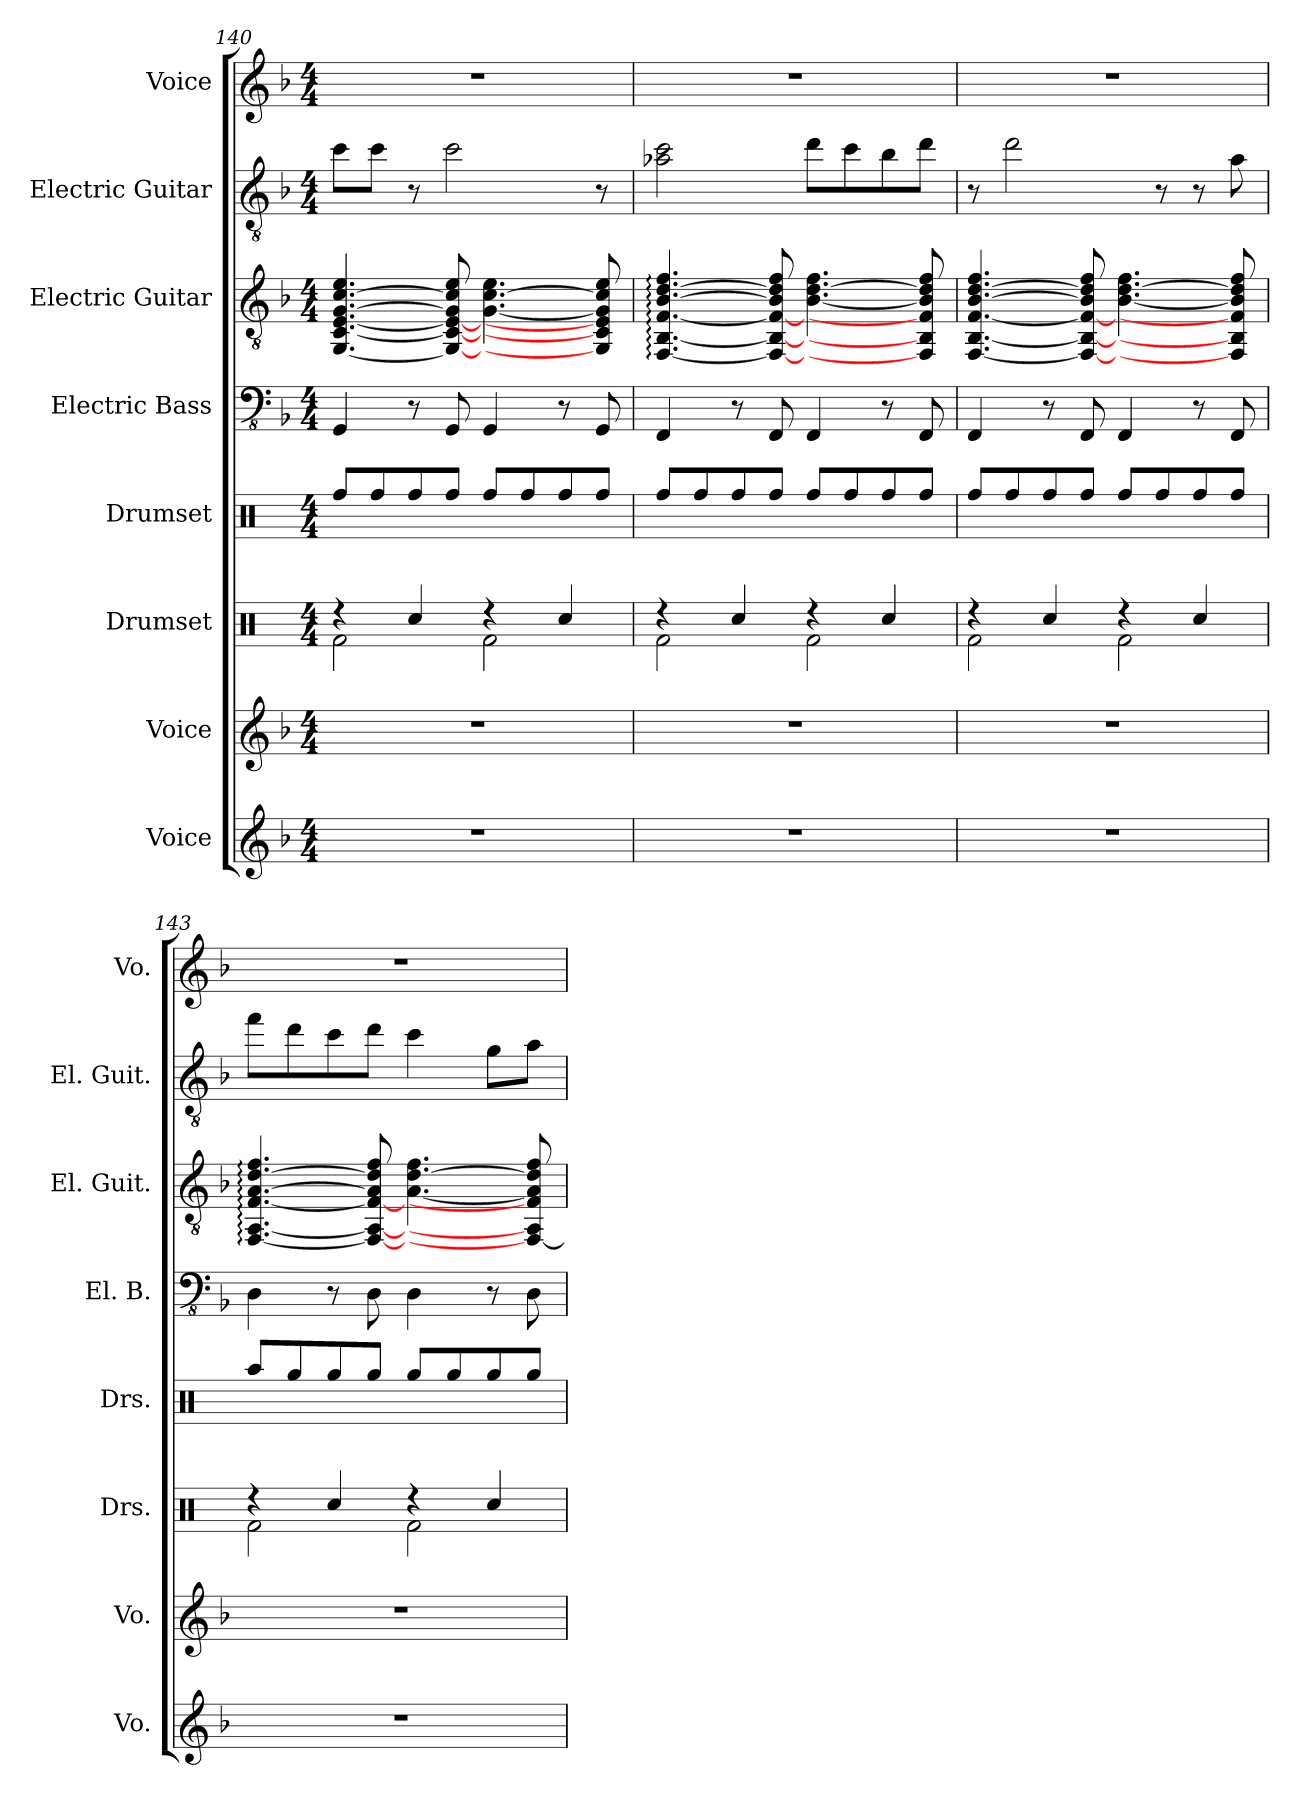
**kern	**kern	**kern	**kern	**kern	**kern	**kern	**kern
*part8	*part7	*part6	*part5	*part4	*part3	*part2	*part1
*staff8	*staff7	*staff6	*staff5	*staff4	*staff3	*staff2	*staff1
*I"Voice	*I"Voice	*I"Drumset	*I"Drumset	*I"Electric Bass	*I"Electric Guitar	*I"Electric Guitar	*I"Voice
*I'Vo.	*I'Vo.	*I'Drs.	*I'Drs.	*I'El. B.	*I'El. Guit.	*I'El. Guit.	*I'Vo.
*clefG2	*clefG2	*clefX	*clefX	*clefFv4	*clefGv2	*clefGv2	*clefG2
*k[b-]	*k[b-]	*k[]	*k[]	*k[b-]	*k[b-]	*k[b-]	*k[b-]
*M4/4	*M4/4	*M4/4	*M4/4	*M4/4	*M4/4	*M4/4	*M4/4
=140	=140	=140	=140	=140	=140	=140	=140
*	*	*^	*	*	*	*	*
1r	1r	4r	2Rf\	8Rff/L	4GGG/	[4.GG/ [4.C/ [4.E/ [4.G/ [4.c/ 4.e/	8cc\L	1r
.	.	.	.	8Rff/	.	.	8cc\J	.
.	.	4Rcc/	.	8Rff/	8r	.	8r	.
.	.	.	.	8Rff/J	8GGG/	8GG/_ 8C/_ 8E/_ 8G/] 8c/] 8e/	2cc\	.
.	.	4r	2Rf\	8Rff/L	4GGG/	[4.G\ [4.c\ 4.e\	.	.
.	.	.	.	8Rff/	.	.	.	.
.	.	4Rcc/	.	8Rff/	8r	.	.	.
.	.	.	.	8Rff/J	8GGG/	8GG/] 8C/] 8E/] 8G/] 8c/] 8e/	8r	.
=141	=141	=141	=141	=141	=141	=141	=141	=141
1r	1r	4r	2Rf\	8Rff/L	4FFF/	[4.FF/: [4.BB-/: [4.F/: [4.B-/: [4.d/: 4.f/:	2a-X\ 2cc\	1r
.	.	.	.	8Rff/	.	.	.	.
.	.	4Rcc/	.	8Rff/	8r	.	.	.
.	.	.	.	8Rff/J	8FFF/	8FF/_ 8BB-/_ 8F/_ 8B-/] 8d/] 8f/	.	.
.	.	4r	2Rf\	8Rff/L	4FFF/	[4.B-\ [4.d\ 4.f\	8dd\L	.
.	.	.	.	8Rff/	.	.	8cc\	.
.	.	4Rcc/	.	8Rff/	8r	.	8b-\	.
.	.	.	.	8Rff/J	8FFF/	8FF/] 8BB-/] 8F/] 8B-/] 8d/] 8f/	8dd\J	.
=142	=142	=142	=142	=142	=142	=142	=142	=142
1r	1r	4r	2Rf\	8Rff/L	4FFF/	[4.FF/ [4.BB-/ [4.F/ [4.B-/ [4.d/ 4.f/	8r	1r
.	.	.	.	8Rff/	.	.	2dd\	.
.	.	4Rcc/	.	8Rff/	8r	.	.	.
.	.	.	.	8Rff/J	8FFF/	8FF/_ 8BB-/_ 8F/_ 8B-/] 8d/] 8f/	.	.
.	.	4r	2Rf\	8Rff/L	4FFF/	[4.B-\ [4.d\ 4.f\	.	.
.	.	.	.	8Rff/	.	.	8r	.
.	.	4Rcc/	.	8Rff/	8r	.	8r	.
.	.	.	.	8Rff/J	8FFF/	8FF/] 8BB-/] 8F/] 8B-/] 8d/] 8f/	8a\	.
!!LO:PB:g=z
=143	=143	=143	=143	=143	=143	=143	=143	=143
1r	1r	4r	2Rf\	8Raa/L	4DD\	[4.FF/: [4.AA/: [4.F/: [4.A/: [4.d/: 4.f/:	8ff\L	1r
.	.	.	.	8Rgg/	.	.	8dd\	.
.	.	4Rcc/	.	8Rgg/	8r	.	8cc\	.
.	.	.	.	8Rgg/J	8DD\	8FF/_ 8AA/_ 8F/_ 8A/] 8d/] 8f/	8dd\J	.
.	.	4r	2Rf\	8Rgg/L	4DD\	[4.A\ [4.d\ 4.f\	4cc\	.
.	.	.	.	8Rgg/	.	.	.	.
.	.	4Rcc/	.	8Rgg/	8r	.	8g\L	.
.	.	.	.	8Rgg/J	8DD\	8FF/_ 8AA/] 8F/] 8A/] 8d/] 8f/	8a\J	.
*	*	*v	*v	*	*	*	*	*
=	=	=	=	=	=	=	=
*-	*-	*-	*-	*-	*-	*-	*-
